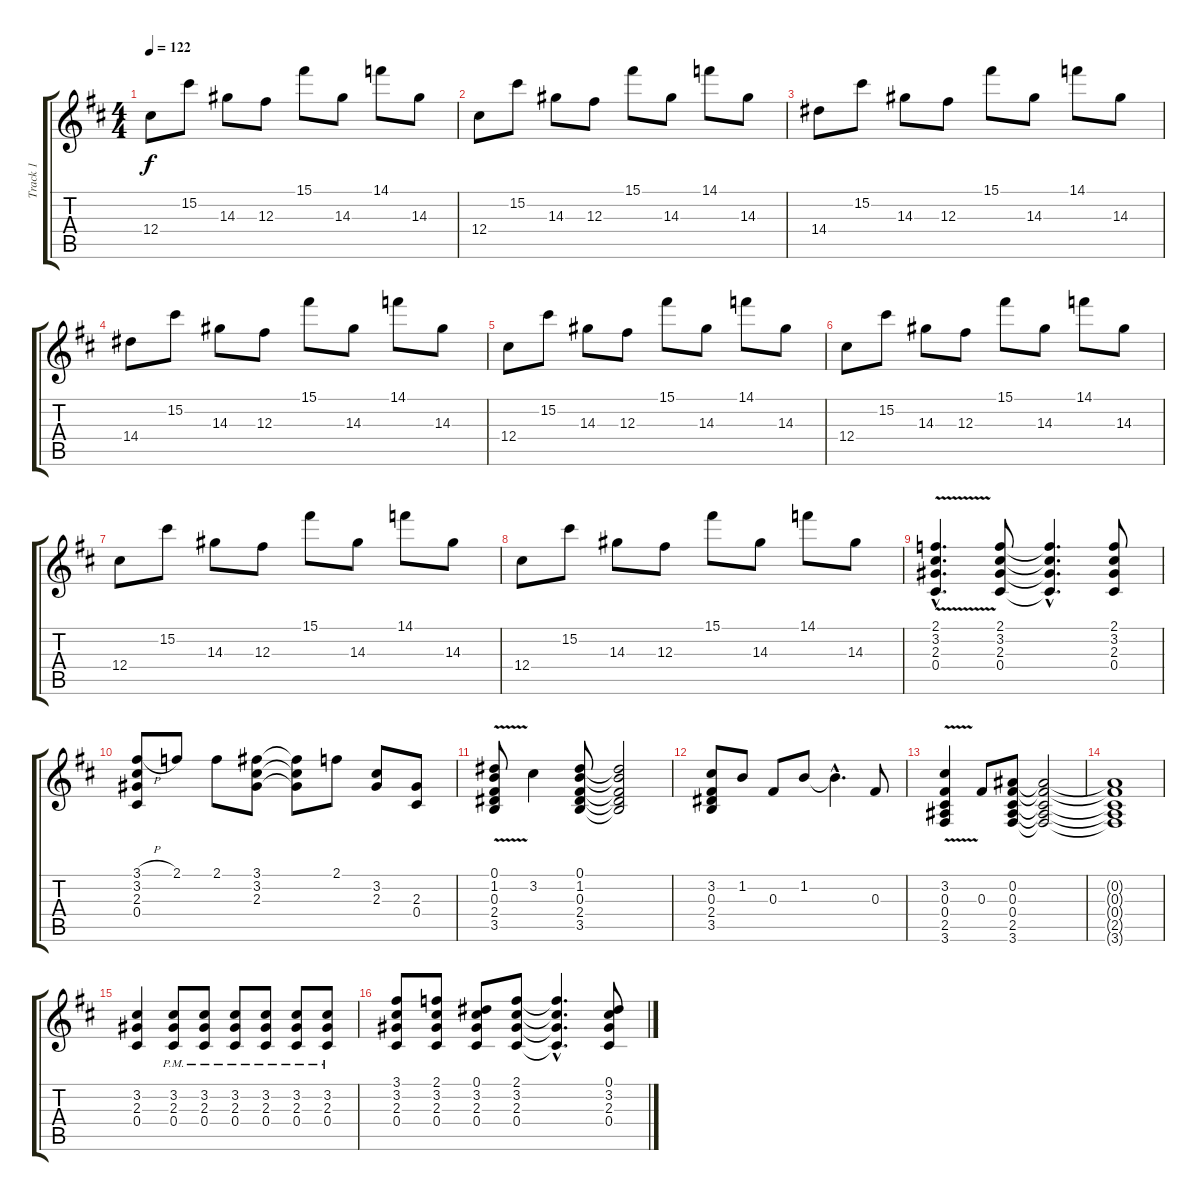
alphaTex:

\track ("Track 1" "Track 1") {instrument electricguitarclean}
\staff {score tabs}
\tuning (Eb4 Bb3 Gb3 Db3 Ab2 Eb2) {hide}
\ts (4 4)
\tempo 122
\clef g2
\ks d
12.4.8{dy f instrument electricguitarclean} 15.2.8 14.3.8 12.3.8 15.1.8 14.3.8 14.1.8 14.3.8 |
12.4.8 15.2.8 14.3.8 12.3.8 15.1.8 14.3.8 14.1.8 14.3.8 |
14.4.8 15.2.8 14.3.8 12.3.8 15.1.8 14.3.8 14.1.8 14.3.8 |
14.4.8 15.2.8 14.3.8 12.3.8 15.1.8 14.3.8 14.1.8 14.3.8 |
12.4.8 15.2.8 14.3.8 12.3.8 15.1.8 14.3.8 14.1.8 14.3.8 |
12.4.8 15.2.8 14.3.8 12.3.8 15.1.8 14.3.8 14.1.8 14.3.8 |
12.4.8 15.2.8 14.3.8 12.3.8 15.1.8 14.3.8 14.1.8 14.3.8 |
12.4.8 15.2.8 14.3.8 12.3.8 15.1.8 14.3.8 14.1.8 14.3.8 |
(2.1{v hac} 3.2{v hac} 2.3{v hac} 0.4{v hac}).4{d} (2.1 3.2 2.3 0.4).8 (2.1{hac t} 3.2{hac t} 2.3{hac t} 0.4{hac t}).4{d} (2.1 3.2 2.3 0.4).8 |
(3.1{h} 3.2 2.3 0.4).8 2.1.8 2.1.8 (3.1 3.2 2.3).8 (3.1{t} 3.2{t} 2.3{t}).8 2.1.8 (3.2 2.3).8 (2.3 0.4).8 |
(0.1{v} 1.2{v} 0.3{v} 2.4{v} 3.5{v}).8 3.2.4 (0.1 1.2 0.3 2.4 3.5).8 (0.1{t} 1.2{t} 0.3{t} 2.4{t} 3.5{t}).2 |
(3.2 0.3 2.4 3.5).8 1.2.8 0.3.8 1.2.8 1.2{hac t}.4{d} 0.3.8 |
(3.2{v} 0.3{v} 0.4{v} 2.5{v} 3.6{v}).4 0.3.8 (0.2 0.3 0.4 2.5 3.6).8 (0.2{t} 0.3{t} 0.4{t} 2.5{t} 3.6{t}).2 |
(0.2{t} 0.3{t} 0.4{t} 2.5{t} 3.6{t}).1 |
(3.2 2.3 0.4).4 (3.2{pm} 2.3 0.4).8 (3.2{pm} 2.3 0.4).8 (3.2{pm} 2.3 0.4).8 (3.2{pm} 2.3 0.4).8 (3.2{pm} 2.3 0.4).8 (3.2{pm} 2.3 0.4).8 |
(3.1 3.2 2.3 0.4).8 (2.1 3.2 2.3 0.4).8 (0.1 3.2 2.3 0.4).8 (2.1 3.2 2.3 0.4).8 (2.1{hac t} 3.2{hac t} 2.3{hac t} 0.4{hac t}).4{d} (0.1 3.2 2.3 0.4).8
